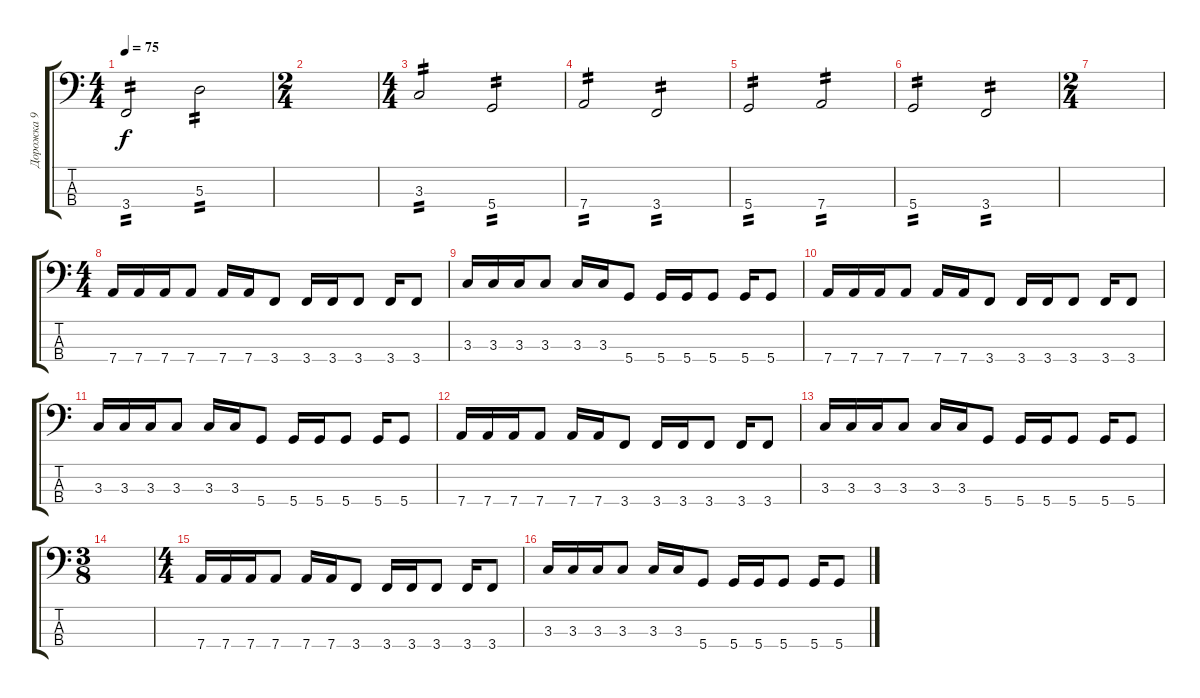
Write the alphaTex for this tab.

\track ("Дорожка 9" "Дорожка 9") {instrument electricbassfinger}
\staff {score tabs}
\tuning (G2 D2 A1 D1) {hide}
\ts (4 4)
\tempo 75
\clef f4
\ks c
3.4.2{tp 2 dy f} 5.3.2{tp 2} |
\ts (2 4)
|
\ts (4 4)
3.3.2{tp 2} 5.4.2{tp 2} |
7.4.2{tp 2} 3.4.2{tp 2} |
5.4.2{tp 2} 7.4.2{tp 2} |
5.4.2{tp 2} 3.4.2{tp 2} |
\ts (2 4)
|
\ts (4 4)
7.4.16 7.4.16 7.4.16 7.4.8 7.4.16 7.4.16 3.4.8 3.4.16 3.4.16 3.4.8 3.4.16 3.4.8 |
3.3.16 3.3.16 3.3.16 3.3.8 3.3.16 3.3.16 5.4.8 5.4.16 5.4.16 5.4.8 5.4.16 5.4.8 |
7.4.16 7.4.16 7.4.16 7.4.8 7.4.16 7.4.16 3.4.8 3.4.16 3.4.16 3.4.8 3.4.16 3.4.8 |
3.3.16 3.3.16 3.3.16 3.3.8 3.3.16 3.3.16 5.4.8 5.4.16 5.4.16 5.4.8 5.4.16 5.4.8 |
7.4.16 7.4.16 7.4.16 7.4.8 7.4.16 7.4.16 3.4.8 3.4.16 3.4.16 3.4.8 3.4.16 3.4.8 |
3.3.16 3.3.16 3.3.16 3.3.8 3.3.16 3.3.16 5.4.8 5.4.16 5.4.16 5.4.8 5.4.16 5.4.8 |
\ts (3 8)
|
\ts (4 4)
7.4.16 7.4.16 7.4.16 7.4.8 7.4.16 7.4.16 3.4.8 3.4.16 3.4.16 3.4.8 3.4.16 3.4.8 |
3.3.16 3.3.16 3.3.16 3.3.8 3.3.16 3.3.16 5.4.8 5.4.16 5.4.16 5.4.8 5.4.16 5.4.8
